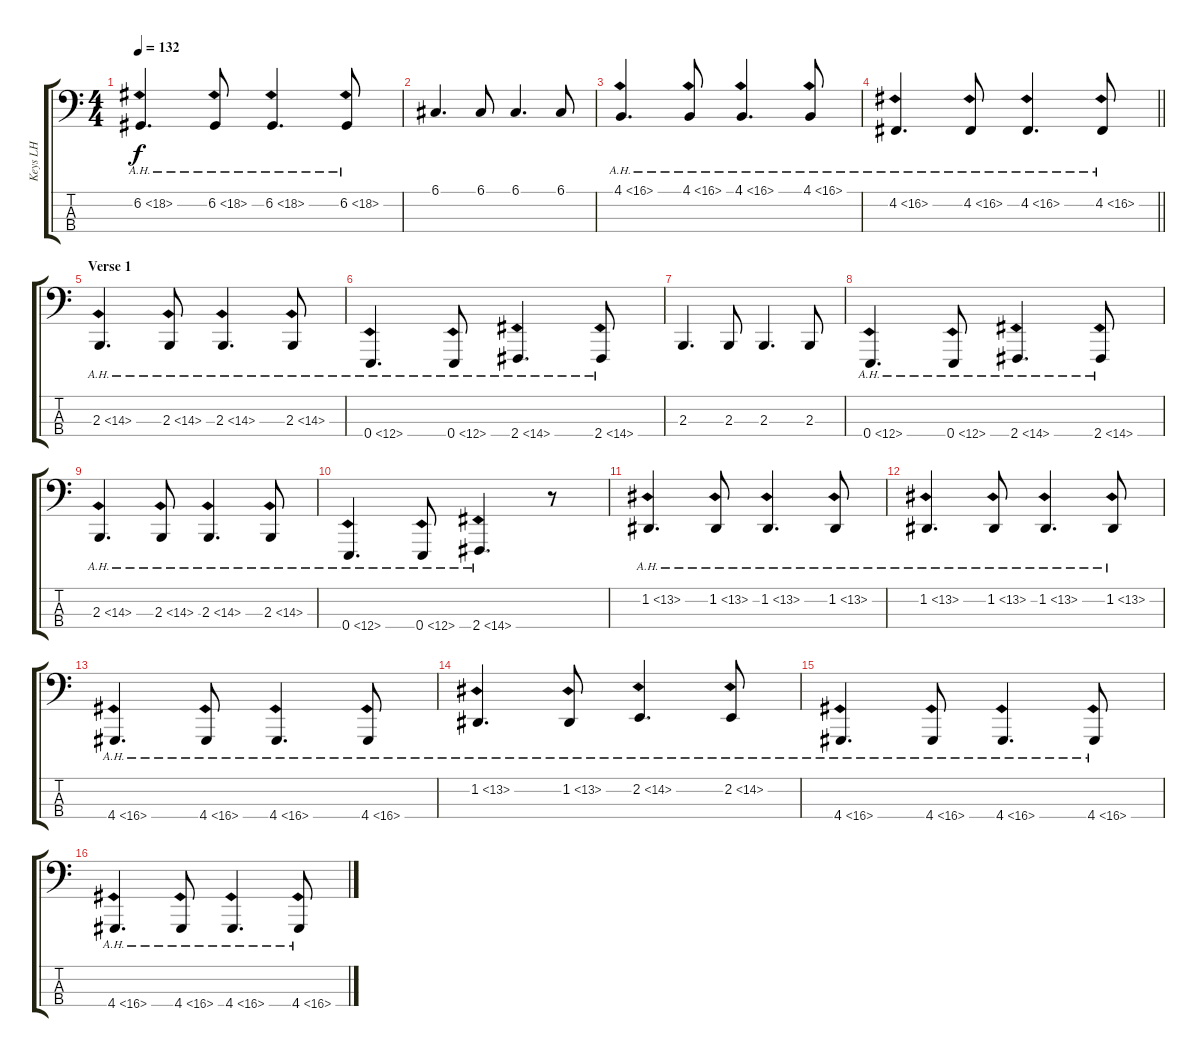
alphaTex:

\track ("Keys LH" "Keys LH") {instrument electricpiano1}
\staff {score tabs}
\tuning (G2 D2 A1 E1) {hide}
\ts (4 4)
\tempo 132
\clef f4
\ks c
6.2{ah 12}.4{d dy f} 6.2{ah 12}.8 6.2{ah 12}.4{d} 6.2{ah 12}.8 |
6.1.4{d} 6.1.8 6.1.4{d} 6.1.8 |
4.1{ah 12}.4{d} 4.1{ah 12}.8 4.1{ah 12}.4{d} 4.1{ah 12}.8 |
\barLineRight lightlight
4.2{ah 12}.4{d} 4.2{ah 12}.8 4.2{ah 12}.4{d} 4.2{ah 12}.8 |
\section ("" "Verse 1")
2.3{ah 12}.4{d} 2.3{ah 12}.8 2.3{ah 12}.4{d} 2.3{ah 12}.8 |
0.4{ah 12}.4{d} 0.4{ah 12}.8 2.4{ah 12}.4{d} 2.4{ah 12}.8 |
2.3.4{d} 2.3.8 2.3.4{d} 2.3.8 |
0.4{ah 12}.4{d} 0.4{ah 12}.8 2.4{ah 12}.4{d} 2.4{ah 12}.8 |
2.3{ah 12}.4{d} 2.3{ah 12}.8 2.3{ah 12}.4{d} 2.3{ah 12}.8 |
0.4{ah 12}.4{d} 0.4{ah 12}.8 2.4{ah 12}.4{d} r.8 |
1.2{ah 12}.4{d} 1.2{ah 12}.8 1.2{ah 12}.4{d} 1.2{ah 12}.8 |
1.2{ah 12}.4{d} 1.2{ah 12}.8 1.2{ah 12}.4{d} 1.2{ah 12}.8 |
4.4{ah 12}.4{d} 4.4{ah 12}.8 4.4{ah 12}.4{d} 4.4{ah 12}.8 |
1.2{ah 12}.4{d} 1.2{ah 12}.8 2.2{ah 12}.4{d} 2.2{ah 12}.8 |
4.4{ah 12}.4{d} 4.4{ah 12}.8 4.4{ah 12}.4{d} 4.4{ah 12}.8 |
4.4{ah 12}.4{d} 4.4{ah 12}.8 4.4{ah 12}.4{d} 4.4{ah 12}.8
